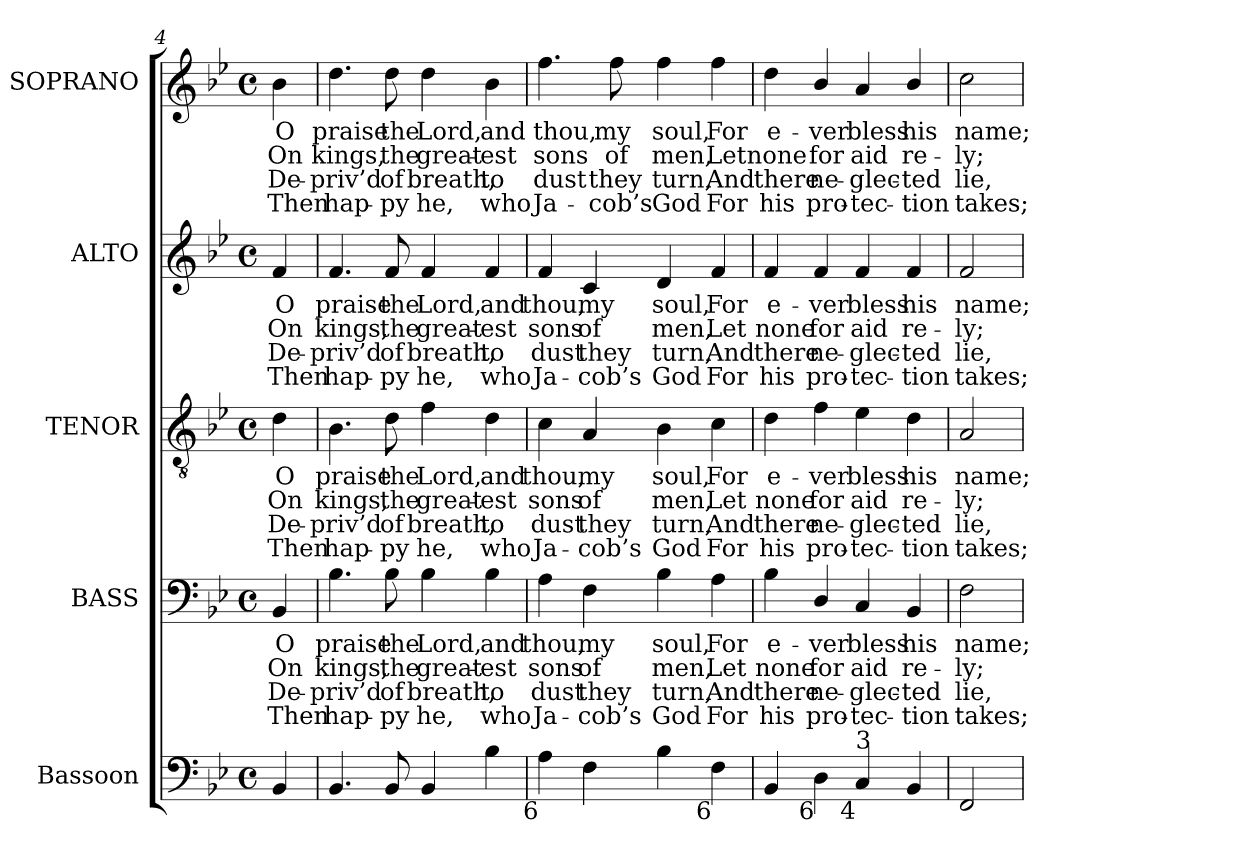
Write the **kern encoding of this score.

**kern	**kern	**text	**text	**text	**text	**kern	**text	**text	**text	**text	**kern	**text	**text	**text	**text	**kern	**text	**text	**text	**text
*part5	*part4	*part4	*part4	*part4	*part4	*part3	*part3	*part3	*part3	*part3	*part2	*part2	*part2	*part2	*part2	*part1	*part1	*part1	*part1	*part1
*staff5	*staff4	*staff4	*staff4	*staff4	*staff4	*staff3	*staff3	*staff3	*staff3	*staff3	*staff2	*staff2	*staff2	*staff2	*staff2	*staff1	*staff1	*staff1	*staff1	*staff1
*I"Bassoon	*I"BASS	*	*	*	*	*I"TENOR	*	*	*	*	*I"ALTO	*	*	*	*	*I"SOPRANO	*	*	*	*
*I'Bsn.	*I'B.	*	*	*	*	*I'T.	*	*	*	*	*I'A.	*	*	*	*	*I'S.	*	*	*	*
!!LO:LB:g=z
*clefF4	*clefF4	*	*	*	*	*clefGv2	*	*	*	*	*clefG2	*	*	*	*	*clefG2	*	*	*	*
*	*	*	*	*	*	*ITrd7c12	*	*	*	*	*	*	*	*	*	*	*	*	*	*
*k[b-e-]	*k[b-e-]	*	*	*	*	*k[b-e-]	*	*	*	*	*k[b-e-]	*	*	*	*	*k[b-e-]	*	*	*	*
*B-:	*B-:	*	*	*	*	*B-:	*	*	*	*	*B-:	*	*	*	*	*B-:	*	*	*	*
*M4/4	*M4/4	*	*	*	*	*M4/4	*	*	*	*	*M4/4	*	*	*	*	*M4/4	*	*	*	*
*met(c)	*met(c)	*	*	*	*	*met(c)	*	*	*	*	*met(c)	*	*	*	*	*met(c)	*	*	*	*
=4	=4	=4	=4	=4	=4	=4	=4	=4	=4	=4	=4	=4	=4	=4	=4	=4	=4	=4	=4	=4
!	!	!LO:LY:b:color=#000000	!LO:LY:b:color=#000000	!LO:LY:b:color=#000000	!LO:LY:b:color=#000000	!	!	!	!	!	!	!	!	!	!	!	!	!	!	!
!	!	!	!	!	!	!	!LO:LY:b:color=#000000	!LO:LY:b:color=#000000	!LO:LY:b:color=#000000	!LO:LY:b:color=#000000	!	!	!	!	!	!	!	!	!	!
!	!	!	!	!	!	!	!	!	!	!	!	!LO:LY:b:color=#000000	!LO:LY:b:color=#000000	!LO:LY:b:color=#000000	!LO:LY:b:color=#000000	!	!	!	!	!
!	!	!	!	!	!	!	!	!	!	!	!	!	!	!	!	!	!LO:LY:b:color=#000000	!LO:LY:b:color=#000000	!LO:LY:b:color=#000000	!LO:LY:b:color=#000000
4BB-i/	4BB-i/	O	On	De-	-Then	4Di\	O	On	De-	-Then	4fi/	O	On	De-	-Then	4b-i\	O	On	De-	-Then
=5	=5	=5	=5	=5	=5	=5	=5	=5	=5	=5	=5	=5	=5	=5	=5	=5	=5	=5	=5	=5
!	!	!LO:LY:b:color=#000000	!LO:LY:b:color=#000000	!LO:LY:b:color=#000000	!LO:LY:b:color=#000000	!	!	!	!	!	!	!	!	!	!	!	!	!	!	!
!	!	!	!	!	!	!	!LO:LY:b:color=#000000	!LO:LY:b:color=#000000	!LO:LY:b:color=#000000	!LO:LY:b:color=#000000	!	!	!	!	!	!	!	!	!	!
!	!	!	!	!	!	!	!	!	!	!	!	!LO:LY:b:color=#000000	!LO:LY:b:color=#000000	!LO:LY:b:color=#000000	!LO:LY:b:color=#000000	!	!	!	!	!
!	!	!	!	!	!	!	!	!	!	!	!	!	!	!	!	!	!LO:LY:b:color=#000000	!LO:LY:b:color=#000000	!LO:LY:b:color=#000000	!LO:LY:b:color=#000000
4.BB-i/	4.B-i\	praise	kings,	priv’d	hap-	4.BB-i\	praise	kings,	priv’d	hap-	4.fi/	praise	kings,	priv’d	hap-	4.ddi\	praise	kings,	priv’d	hap-
!	!	!LO:LY:b:color=#000000	!LO:LY:b:color=#000000	!LO:LY:b:color=#000000	!LO:LY:b:color=#000000	!	!	!	!	!	!	!	!	!	!	!	!	!	!	!
!	!	!	!	!	!	!	!LO:LY:b:color=#000000	!LO:LY:b:color=#000000	!LO:LY:b:color=#000000	!LO:LY:b:color=#000000	!	!	!	!	!	!	!	!	!	!
!	!	!	!	!	!	!	!	!	!	!	!	!LO:LY:b:color=#000000	!LO:LY:b:color=#000000	!LO:LY:b:color=#000000	!LO:LY:b:color=#000000	!	!	!	!	!
!	!	!	!	!	!	!	!	!	!	!	!	!	!	!	!	!	!LO:LY:b:color=#000000	!LO:LY:b:color=#000000	!LO:LY:b:color=#000000	!LO:LY:b:color=#000000
8BB-i/	8B-i\	the	the	-of	py	8Di\	the	the	-of	py	8fi/	the	the	-of	py	8ddi\	the	the	-of	py
!	!	!LO:LY:b:color=#000000	!LO:LY:b:color=#000000	!LO:LY:b:color=#000000	!LO:LY:b:color=#000000	!	!	!	!	!	!	!	!	!	!	!	!	!	!	!
!	!	!	!	!	!	!	!LO:LY:b:color=#000000	!LO:LY:b:color=#000000	!LO:LY:b:color=#000000	!LO:LY:b:color=#000000	!	!	!	!	!	!	!	!	!	!
!	!	!	!	!	!	!	!	!	!	!	!	!LO:LY:b:color=#000000	!LO:LY:b:color=#000000	!LO:LY:b:color=#000000	!LO:LY:b:color=#000000	!	!	!	!	!
!	!	!	!	!	!	!	!	!	!	!	!	!	!	!	!	!	!LO:LY:b:color=#000000	!LO:LY:b:color=#000000	!LO:LY:b:color=#000000	!LO:LY:b:color=#000000
4BB-i/	4B-i\	Lord,	great-	breath,	he,	4Fi\	Lord,	great-	breath,	he,	4fi/	Lord,	great-	breath,	he,	4ddi\	Lord,	great-	breath,	he,
!	!	!LO:LY:b:color=#000000	!LO:LY:b:color=#000000	!LO:LY:b:color=#000000	!LO:LY:b:color=#000000	!	!	!	!	!	!	!	!	!	!	!	!	!	!	!
!	!	!	!	!	!	!	!LO:LY:b:color=#000000	!LO:LY:b:color=#000000	!LO:LY:b:color=#000000	!LO:LY:b:color=#000000	!	!	!	!	!	!	!	!	!	!
!	!	!	!	!	!	!	!	!	!	!	!	!LO:LY:b:color=#000000	!LO:LY:b:color=#000000	!LO:LY:b:color=#000000	!LO:LY:b:color=#000000	!	!	!	!	!
!	!	!	!	!	!	!	!	!	!	!	!	!	!	!	!	!	!LO:LY:b:color=#000000	!LO:LY:b:color=#000000	!LO:LY:b:color=#000000	!LO:LY:b:color=#000000
4B-i\	4B-i\	and	-est	to	who	4Di\	and	-est	to	who	4fi/	and	-est	to	who	4b-i\	and	-est	to	who
=6	=6	=6	=6	=6	=6	=6	=6	=6	=6	=6	=6	=6	=6	=6	=6	=6	=6	=6	=6	=6
!	!	!LO:LY:b:color=#000000	!LO:LY:b:color=#000000	!LO:LY:b:color=#000000	!LO:LY:b:color=#000000	!	!	!	!	!	!	!	!	!	!	!	!	!	!	!
!	!	!	!	!	!	!	!LO:LY:b:color=#000000	!LO:LY:b:color=#000000	!LO:LY:b:color=#000000	!LO:LY:b:color=#000000	!	!	!	!	!	!	!	!	!	!
!	!	!	!	!	!	!	!	!	!	!	!	!LO:LY:b:color=#000000	!LO:LY:b:color=#000000	!LO:LY:b:color=#000000	!LO:LY:b:color=#000000	!	!	!	!	!
!LO:TX:b:rj:t=6	!	!	!	!	!	!	!	!	!	!	!	!	!	!	!	!	!	!	!	!
!	!	!	!	!	!	!	!	!	!	!	!	!	!	!	!	!	!LO:LY:b:color=#000000	!LO:LY:b:color=#000000	!LO:LY:b:color=#000000	!LO:LY:b:color=#000000
4Ai\	4Ai\	thou,	sons	dust	Ja-	4Ci\	thou,	sons	dust	Ja-	4fi/	thou,	sons	dust	Ja-	4.ffi\	thou,	sons	dust	Ja-
!	!	!LO:LY:b:color=#000000	!LO:LY:b:color=#000000	!LO:LY:b:color=#000000	!LO:LY:b:color=#000000	!	!	!	!	!	!	!	!	!	!	!	!	!	!	!
!	!	!	!	!	!	!	!LO:LY:b:color=#000000	!LO:LY:b:color=#000000	!LO:LY:b:color=#000000	!LO:LY:b:color=#000000	!	!	!	!	!	!	!	!	!	!
!	!	!	!	!	!	!	!	!	!	!	!	!LO:LY:b:color=#000000	!LO:LY:b:color=#000000	!LO:LY:b:color=#000000	!LO:LY:b:color=#000000	!	!	!	!	!
4Fi\	4Fi\	my	of	-they	cob’s	4AAi/	my	of	-they	cob’s	4ci/	my	of	-they	cob’s	.	.	.	.	.
!	!	!	!	!	!	!	!	!	!	!	!	!	!	!	!	!	!LO:LY:b:color=#000000	!LO:LY:b:color=#000000	!LO:LY:b:color=#000000	!LO:LY:b:color=#000000
.	.	.	.	.	.	.	.	.	.	.	.	.	.	.	.	8ffi\	my	of	-they	cob’s
!	!	!LO:LY:b:color=#000000	!LO:LY:b:color=#000000	!LO:LY:b:color=#000000	!LO:LY:b:color=#000000	!	!	!	!	!	!	!	!	!	!	!	!	!	!	!
!	!	!	!	!	!	!	!LO:LY:b:color=#000000	!LO:LY:b:color=#000000	!LO:LY:b:color=#000000	!LO:LY:b:color=#000000	!	!	!	!	!	!	!	!	!	!
!	!	!	!	!	!	!	!	!	!	!	!	!LO:LY:b:color=#000000	!LO:LY:b:color=#000000	!LO:LY:b:color=#000000	!LO:LY:b:color=#000000	!	!	!	!	!
!	!	!	!	!	!	!	!	!	!	!	!	!	!	!	!	!	!LO:LY:b:color=#000000	!LO:LY:b:color=#000000	!LO:LY:b:color=#000000	!LO:LY:b:color=#000000
4B-i\	4B-i\	soul,	men,	turn,	God	4BB-i\	soul,	men,	turn,	God	4di/	soul,	men,	turn,	God	4ffi\	soul,	men,	turn,	God
!	!	!LO:LY:b:color=#000000	!LO:LY:b:color=#000000	!LO:LY:b:color=#000000	!LO:LY:b:color=#000000	!	!	!	!	!	!	!	!	!	!	!	!	!	!	!
!	!	!	!	!	!	!	!LO:LY:b:color=#000000	!LO:LY:b:color=#000000	!LO:LY:b:color=#000000	!LO:LY:b:color=#000000	!	!	!	!	!	!	!	!	!	!
!	!	!	!	!	!	!	!	!	!	!	!	!LO:LY:b:color=#000000	!LO:LY:b:color=#000000	!LO:LY:b:color=#000000	!LO:LY:b:color=#000000	!	!	!	!	!
!LO:TX:b:rj:t=6	!	!	!	!	!	!	!	!	!	!	!	!	!	!	!	!	!	!	!	!
!	!	!	!	!	!	!	!	!	!	!	!	!	!	!	!	!	!LO:LY:b:color=#000000	!LO:LY:b:color=#000000	!LO:LY:b:color=#000000	!LO:LY:b:color=#000000
4Fi\	4Ai\	For	Let	And	For	4Ci\	For	Let	And	For	4fi/	For	Let	And	For	4ffi\	For	Let	And	For
=7	=7	=7	=7	=7	=7	=7	=7	=7	=7	=7	=7	=7	=7	=7	=7	=7	=7	=7	=7	=7
!	!	!LO:LY:b:color=#000000	!LO:LY:b:color=#000000	!LO:LY:b:color=#000000	!LO:LY:b:color=#000000	!	!	!	!	!	!	!	!	!	!	!	!	!	!	!
!	!	!	!	!	!	!	!LO:LY:b:color=#000000	!LO:LY:b:color=#000000	!LO:LY:b:color=#000000	!LO:LY:b:color=#000000	!	!	!	!	!	!	!	!	!	!
!	!	!	!	!	!	!	!	!	!	!	!	!LO:LY:b:color=#000000	!LO:LY:b:color=#000000	!LO:LY:b:color=#000000	!LO:LY:b:color=#000000	!	!	!	!	!
!	!	!	!	!	!	!	!	!	!	!	!	!	!	!	!	!	!LO:LY:b:color=#000000	!LO:LY:b:color=#000000	!LO:LY:b:color=#000000	!LO:LY:b:color=#000000
4BB-i/	4B-i\	e-	none	there	his	4Di\	e-	none	there	his	4fi/	e-	none	there	his	4ddi\	e-	none	there	his
!	!	!LO:LY:b:color=#000000	!LO:LY:b:color=#000000	!LO:LY:b:color=#000000	!LO:LY:b:color=#000000	!	!	!	!	!	!	!	!	!	!	!	!	!	!	!
!	!	!	!	!	!	!	!LO:LY:b:color=#000000	!LO:LY:b:color=#000000	!LO:LY:b:color=#000000	!LO:LY:b:color=#000000	!	!	!	!	!	!	!	!	!	!
!	!	!	!	!	!	!	!	!	!	!	!	!LO:LY:b:color=#000000	!LO:LY:b:color=#000000	!LO:LY:b:color=#000000	!LO:LY:b:color=#000000	!	!	!	!	!
!LO:TX:b:rj:t=6	!	!	!	!	!	!	!	!	!	!	!	!	!	!	!	!	!	!	!	!
!	!	!	!	!	!	!	!	!	!	!	!	!	!	!	!	!	!LO:LY:b:color=#000000	!LO:LY:b:color=#000000	!LO:LY:b:color=#000000	!LO:LY:b:color=#000000
4Di\	4Di/	-ver	for	ne-	-pro-	4Fi\	-ver	for	ne-	-pro-	4fi/	-ver	for	ne-	-pro-	4b-i/	-ver	for	ne-	-pro-
!	!	!LO:LY:b:color=#000000	!LO:LY:b:color=#000000	!LO:LY:b:color=#000000	!LO:LY:b:color=#000000	!	!	!	!	!	!	!	!	!	!	!	!	!	!	!
!	!	!	!	!	!	!	!LO:LY:b:color=#000000	!LO:LY:b:color=#000000	!LO:LY:b:color=#000000	!LO:LY:b:color=#000000	!	!	!	!	!	!	!	!	!	!
!	!	!	!	!	!	!	!	!	!	!	!	!LO:LY:b:color=#000000	!LO:LY:b:color=#000000	!LO:LY:b:color=#000000	!LO:LY:b:color=#000000	!	!	!	!	!
!LO:TX:b:rj:t=4	!	!	!	!	!	!	!	!	!	!	!	!	!	!	!	!	!	!	!	!
!LO:TX:t=3	!	!	!	!	!	!	!	!	!	!	!	!	!	!	!	!	!	!	!	!
!	!	!	!	!	!	!	!	!	!	!	!	!	!	!	!	!	!LO:LY:b:color=#000000	!LO:LY:b:color=#000000	!LO:LY:b:color=#000000	!LO:LY:b:color=#000000
4Ci/	4Ci/	bless	aid	-glec-	-tec-	4E-i\	bless	aid	-glec-	-tec-	4fi/	bless	aid	-glec-	-tec-	4ai/	bless	aid	-glec-	-tec-
!	!	!LO:LY:b:color=#000000	!LO:LY:b:color=#000000	!LO:LY:b:color=#000000	!LO:LY:b:color=#000000	!	!	!	!	!	!	!	!	!	!	!	!	!	!	!
!	!	!	!	!	!	!	!LO:LY:b:color=#000000	!LO:LY:b:color=#000000	!LO:LY:b:color=#000000	!LO:LY:b:color=#000000	!	!	!	!	!	!	!	!	!	!
!	!	!	!	!	!	!	!	!	!	!	!	!LO:LY:b:color=#000000	!LO:LY:b:color=#000000	!LO:LY:b:color=#000000	!LO:LY:b:color=#000000	!	!	!	!	!
!	!	!	!	!	!	!	!	!	!	!	!	!	!	!	!	!	!LO:LY:b:color=#000000	!LO:LY:b:color=#000000	!LO:LY:b:color=#000000	!LO:LY:b:color=#000000
4BB-i/	4BB-i/	his	re-	-ted	tion	4Di\	his	re-	-ted	tion	4fi/	his	re-	-ted	tion	4b-i/	his	re-	-ted	tion
=8	=8	=8	=8	=8	=8	=8	=8	=8	=8	=8	=8	=8	=8	=8	=8	=8	=8	=8	=8	=8
!	!	!LO:LY:b:color=#000000	!LO:LY:b:color=#000000	!LO:LY:b:color=#000000	!LO:LY:b:color=#000000	!	!	!	!	!	!	!	!	!	!	!	!	!	!	!
!	!	!	!	!	!	!	!LO:LY:b:color=#000000	!LO:LY:b:color=#000000	!LO:LY:b:color=#000000	!LO:LY:b:color=#000000	!	!	!	!	!	!	!	!	!	!
!	!	!	!	!	!	!	!	!	!	!	!	!LO:LY:b:color=#000000	!LO:LY:b:color=#000000	!LO:LY:b:color=#000000	!LO:LY:b:color=#000000	!	!	!	!	!
!	!	!	!	!	!	!	!	!	!	!	!	!	!	!	!	!	!LO:LY:b:color=#000000	!LO:LY:b:color=#000000	!LO:LY:b:color=#000000	!LO:LY:b:color=#000000
2FFi/	2Fi\	name;	-ly;	lie,	takes;	2AAi/	name;	-ly;	lie,	takes;	2fi/	name;	-ly;	lie,	takes;	2cci\	name;	-ly;	lie,	takes;
=	=	=	=	=	=	=	=	=	=	=	=	=	=	=	=	=	=	=	=	=
*-	*-	*-	*-	*-	*-	*-	*-	*-	*-	*-	*-	*-	*-	*-	*-	*-	*-	*-	*-	*-
